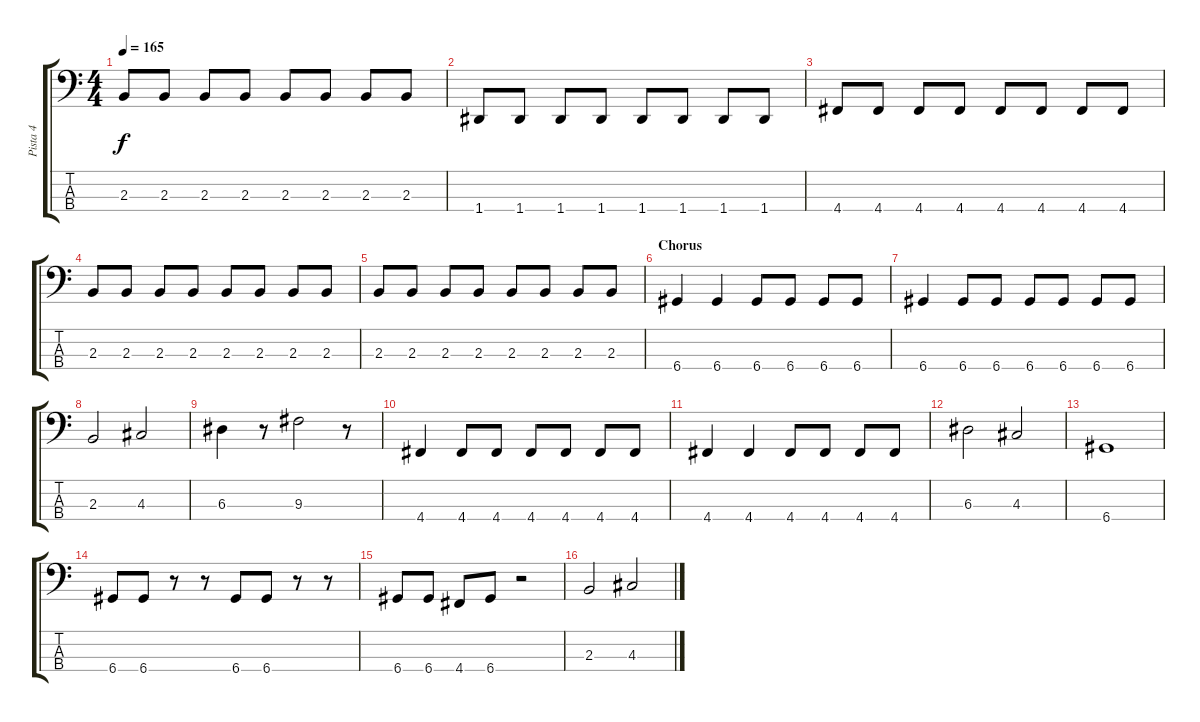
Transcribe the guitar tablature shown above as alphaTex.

\track ("Pista 4" "Pista 4") {instrument acousticguitarnylon}
\staff {score tabs}
\tuning (G2 D2 A1 D1) {hide}
\ts (4 4)
\tempo 165
\clef f4
\ks c
2.3.8{dy f} 2.3.8 2.3.8 2.3.8 2.3.8 2.3.8 2.3.8 2.3.8 |
1.4.8 1.4.8 1.4.8 1.4.8 1.4.8 1.4.8 1.4.8 1.4.8 |
4.4.8 4.4.8 4.4.8 4.4.8 4.4.8 4.4.8 4.4.8 4.4.8 |
2.3.8 2.3.8 2.3.8 2.3.8 2.3.8 2.3.8 2.3.8 2.3.8 |
2.3.8 2.3.8 2.3.8 2.3.8 2.3.8 2.3.8 2.3.8 2.3.8 |
\section ("" "Chorus")
6.4.4 6.4.4 6.4.8 6.4.8 6.4.8 6.4.8 |
6.4.4 6.4.8 6.4.8 6.4.8 6.4.8 6.4.8 6.4.8 |
2.3.2 4.3.2 |
6.3.4 r.8 9.3.2 r.8 |
4.4.4 4.4.8 4.4.8 4.4.8 4.4.8 4.4.8 4.4.8 |
4.4.4 4.4.4 4.4.8 4.4.8 4.4.8 4.4.8 |
6.3.2 4.3.2 |
6.4.1 |
6.4.8 6.4.8 r.8 r.8 6.4.8 6.4.8 r.8 r.8 |
6.4.8 6.4.8 4.4.8 6.4.8 r.2 |
2.3.2 4.3.2
